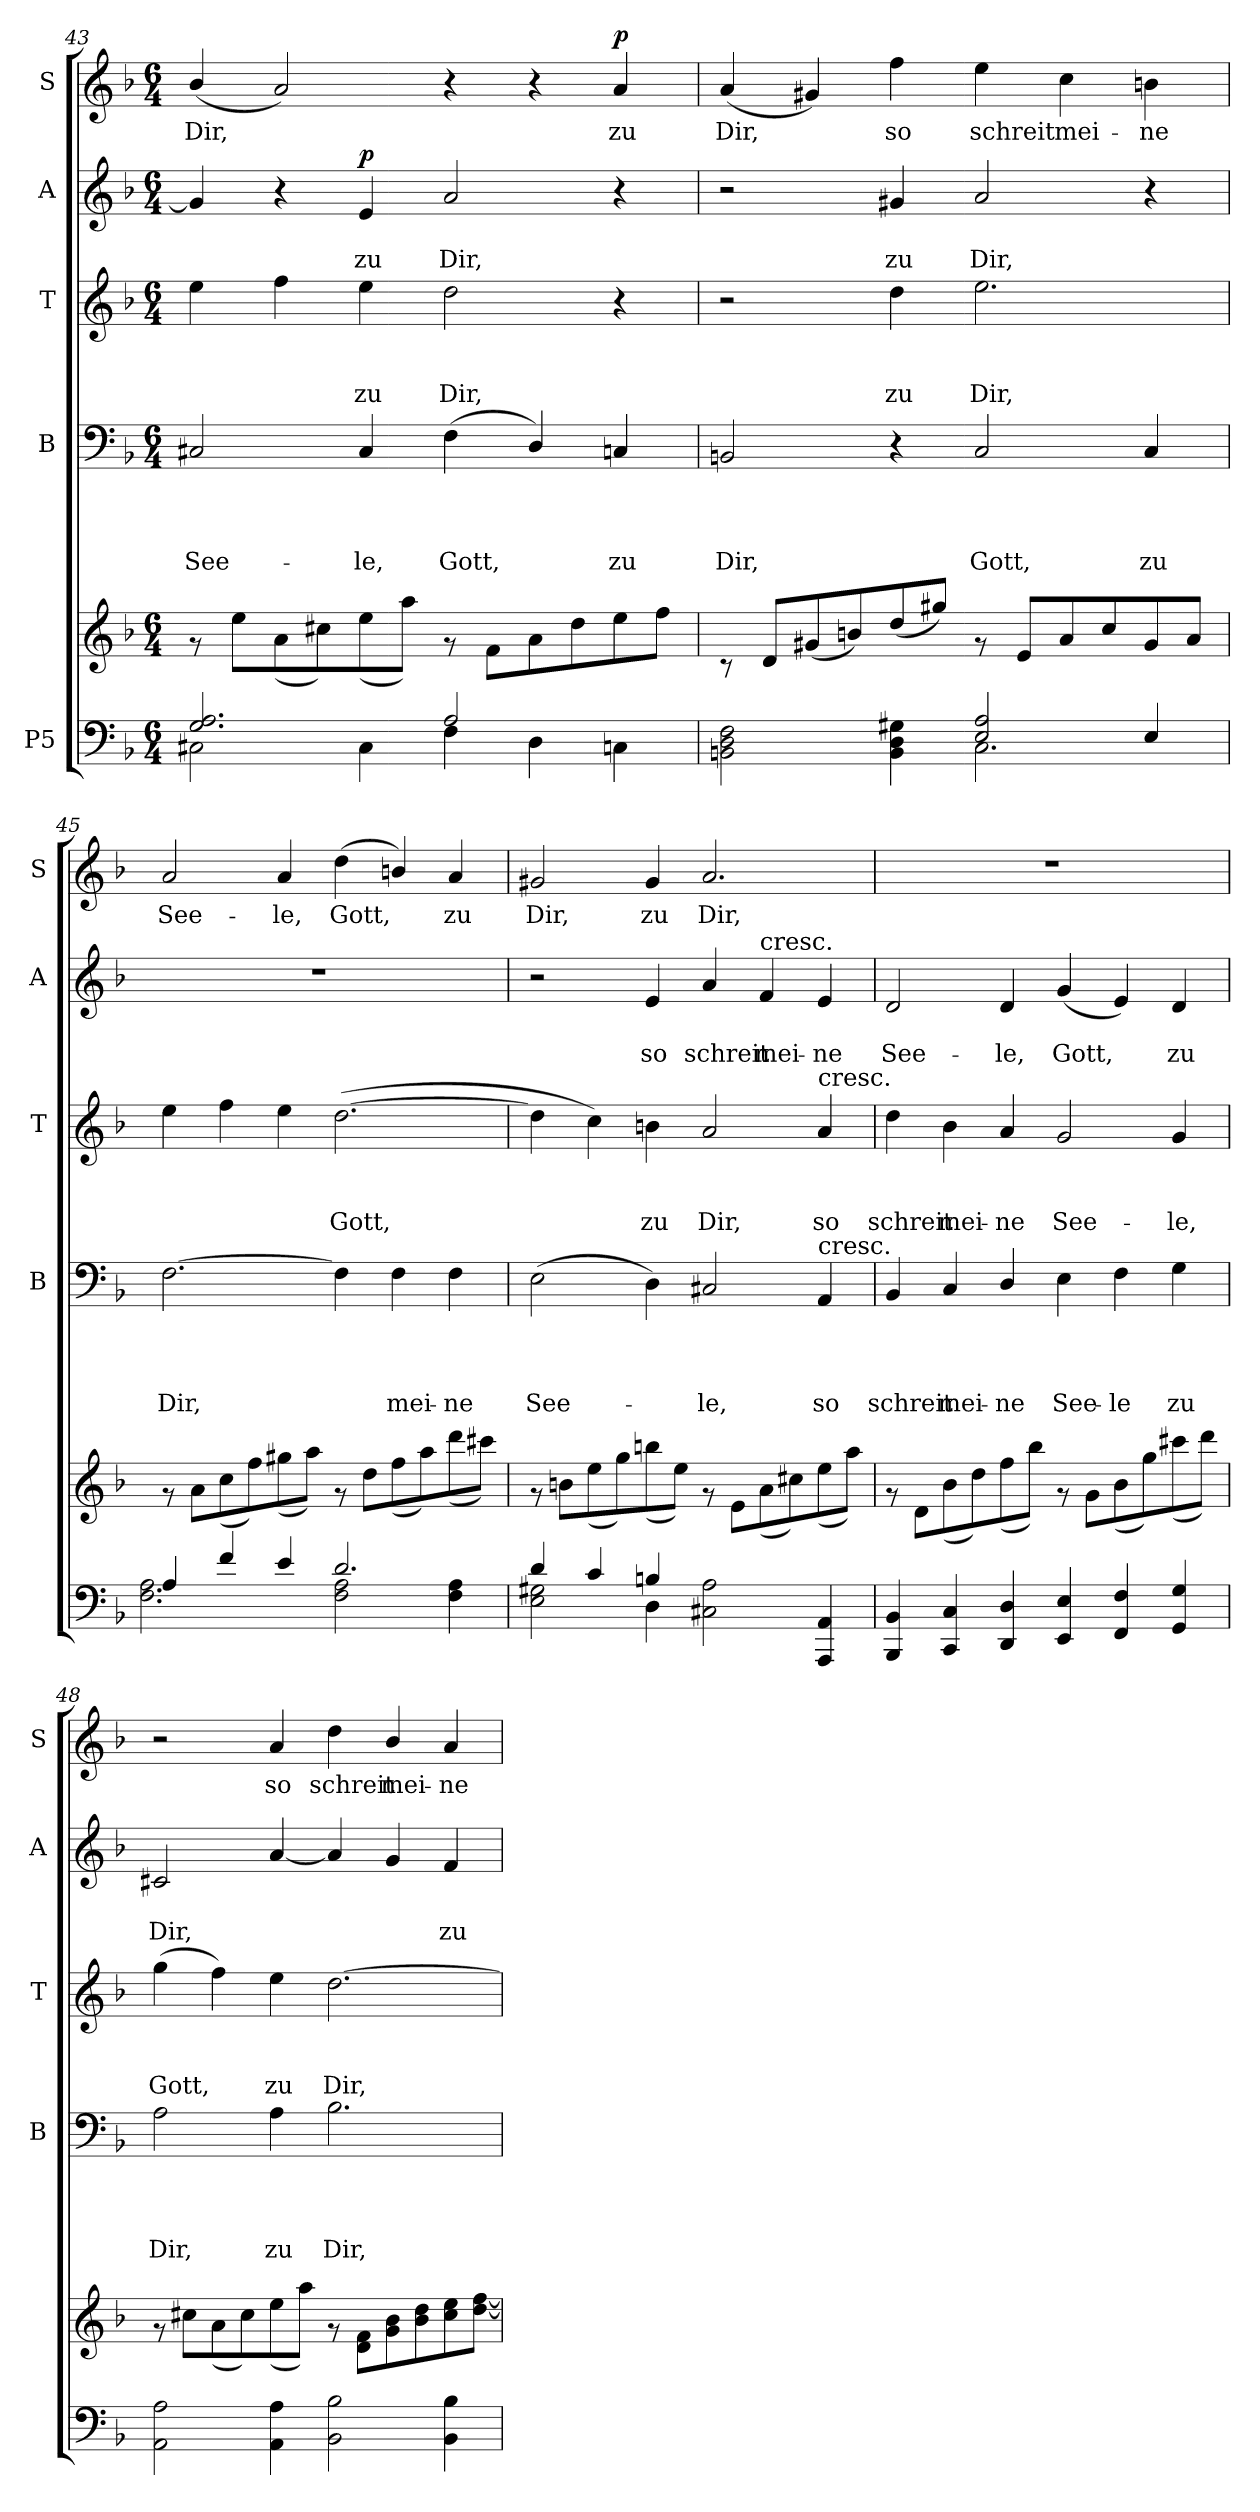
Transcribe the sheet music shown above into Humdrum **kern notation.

**kern	**kern	**kern	**text	**text	**text	**text	**kern	**text	**text	**text	**kern	**text	**text	**dynam	**kern	**text	**dynam
*part5	*part5	*part4	*part4	*part4	*part4	*part4	*part3	*part3	*part3	*part3	*part2	*part2	*part2	*part2	*part1	*part1	*part1
*staff6	*staff5	*staff4	*staff4	*staff4	*staff4	*staff4	*staff3	*staff3	*staff3	*staff3	*staff2	*staff2	*staff2	*staff2	*staff1	*staff1	*staff1
*I"P5	*	*I"B	*	*	*	*	*I"T	*	*	*	*I"A	*	*	*	*I"S	*	*
*	*	*I'B	*	*	*	*	*I'T	*	*	*	*I'A	*	*	*	*I'S	*	*
*clefF4	*clefG2	*clefF4	*	*	*	*	*clefG2	*	*	*	*clefG2	*	*	*	*clefG2	*	*
*	*	*	*	*	*	*	*ITrd7c12	*	*	*	*	*	*	*	*	*	*
*k[b-]	*k[b-]	*k[b-]	*	*	*	*	*k[b-]	*	*	*	*k[b-]	*	*	*	*k[b-]	*	*
*F:	*F:	*F:	*	*	*	*	*F:	*	*	*	*F:	*	*	*	*F:	*	*
*M6/4	*M6/4	*M6/4	*	*	*	*	*M6/4	*	*	*	*M6/4	*	*	*	*M6/4	*	*
=43	=43	=43	=43	=43	=43	=43	=43	=43	=43	=43	=43	=43	=43	=43	=43	=43	=43
*^	*^	*	*	*	*	*	*	*	*	*	*	*	*	*	*	*	*
2C#X\	2.G/ 2.A/	1.ryy	8r	2C#X/	.	.	.	See-	4e\	.	.	.	4g/]	.	.	.	(4b-/	Dir,	.
.	.	.	8ee\L	.	.	.	.	.	.	.	.	.	.	.	.	.	.	.	.
.	.	.	(>8a\	.	.	.	.	.	4f\	.	.	.	4r	.	.	.	2a/)	.	.
.	.	.	8cc#X\)	.	.	.	.	.	.	.	.	.	.	.	.	.	.	.	.
!	!	!	!	!	!	!	!	!	!	!	!	!	!	!	!	!LO:DY:b	!	!	!
4C#\	.	.	(>8ee\	4C#/	.	.	.	-le,	4e\	.	.	zu	4e/	.	zu	p	.	.	.
.	.	.	8aa\J)	.	.	.	.	.	.	.	.	.	.	.	.	.	.	.	.
4F\	2A/	.	8r	(>4F\	.	.	.	Gott,	2d\	.	.	Dir,	2a/	.	Dir,	.	4r	.	.
.	.	.	8f\L	.	.	.	.	.	.	.	.	.	.	.	.	.	.	.	.
4D\	.	.	8a\	4D/)	.	.	.	.	.	.	.	.	.	.	.	.	4r	.	.
.	.	.	8dd\	.	.	.	.	.	.	.	.	.	.	.	.	.	.	.	.
!	!	!	!	!	!	!	!	!	!	!	!	!	!	!	!	!	!	!	!LO:DY:a
4Cn\	4ryy	.	8ee\	4Cn/	.	.	.	zu	4r	.	.	.	4r	.	.	.	4a/	zu	p
.	.	.	8ff\J	.	.	.	.	.	.	.	.	.	.	.	.	.	.	.	.
!!LO:PB:g=z
=44	=44	=44	=44	=44	=44	=44	=44	=44	=44	=44	=44	=44	=44	=44	=44	=44	=44	=44	=44
2BBn\ 2D\ 2F\	2.ryy	1.ryy	8r	2BBn/	.	.	.	Dir,	2r	.	.	.	2r	.	.	.	(4a/	Dir,	.
.	.	.	8d/L	.	.	.	.	.	.	.	.	.	.	.	.	.	.	.	.
.	.	.	(8g#X/	.	.	.	.	.	.	.	.	.	.	.	.	.	4g#X/)	.	.
.	.	.	8bn/)	.	.	.	.	.	.	.	.	.	.	.	.	.	.	.	.
4BB\ 4D\ 4G#X\	.	.	(8dd/	4r	.	.	.	.	4d\	.	.	zu	4g#X/	.	zu	.	4ff\	so	.
.	.	.	8gg#X/J)	.	.	.	.	.	.	.	.	.	.	.	.	.	.	.	.
2E/ 2A/	2.C\	.	8r	2C/	.	.	.	Gott,	2.e\	.	.	Dir,	2a/	.	Dir,	.	4ee\	schreit	.
.	.	.	8e/L	.	.	.	.	.	.	.	.	.	.	.	.	.	.	.	.
.	.	.	8a/	.	.	.	.	.	.	.	.	.	.	.	.	.	4cc\	mei-	.
.	.	.	8cc/	.	.	.	.	.	.	.	.	.	.	.	.	.	.	.	.
4E/	.	.	8g#/	4C/	.	.	.	zu	.	.	.	.	4r	.	.	.	4bn\	-ne	.
.	.	.	8a/J	.	.	.	.	.	.	.	.	.	.	.	.	.	.	.	.
=45	=45	=45	=45	=45	=45	=45	=45	=45	=45	=45	=45	=45	=45	=45	=45	=45	=45	=45	=45
4A/	2.F\ 2.A\	1.ryy	8r	[2.F\	.	.	.	Dir,	4e\	.	.	.	1.r	.	.	.	2a/	See-	.
.	.	.	8a\L	.	.	.	.	.	.	.	.	.	.	.	.	.	.	.	.
4f/	.	.	(>8cc\	.	.	.	.	.	4f\	.	.	.	.	.	.	.	.	.	.
.	.	.	8ff\)	.	.	.	.	.	.	.	.	.	.	.	.	.	.	.	.
4e/	.	.	(>8gg#X\	.	.	.	.	.	4e\	.	.	.	.	.	.	.	4a/	-le,	.
.	.	.	8aa\J)	.	.	.	.	.	.	.	.	.	.	.	.	.	.	.	.
2F\ 2A\	2.d/	.	8r	4F\]	.	.	.	.	(>[2.d\	.	.	Gott,	.	.	.	.	(>4dd\	Gott,	.
.	.	.	8dd\L	.	.	.	.	.	.	.	.	.	.	.	.	.	.	.	.
.	.	.	(>8ff\	4F\	.	.	.	mei-	.	.	.	.	.	.	.	.	4bn/)	.	.
.	.	.	8aa\)	.	.	.	.	.	.	.	.	.	.	.	.	.	.	.	.
4F\ 4A\	.	.	(>8ddd\	4F\	.	.	.	-ne	.	.	.	.	.	.	.	.	4a/	zu	.
.	.	.	8ccc#X\J)	.	.	.	.	.	.	.	.	.	.	.	.	.	.	.	.
=46	=46	=46	=46	=46	=46	=46	=46	=46	=46	=46	=46	=46	=46	=46	=46	=46	=46	=46	=46
4d/	2E\ 2G#X\	1.ryy	8r	(>2E\	.	.	.	See-	4d\]	.	.	.	2r	.	.	.	2g#X/	Dir,	.
.	.	.	8bn\L	.	.	.	.	.	.	.	.	.	.	.	.	.	.	.	.
4c/	.	.	(>8ee\	.	.	.	.	.	4c\)	.	.	.	.	.	.	.	.	.	.
.	.	.	8gg\)	.	.	.	.	.	.	.	.	.	.	.	.	.	.	.	.
4Bn/	4D\	.	(>8bbn\	4D\)	.	.	.	.	4Bn\	.	.	zu	4e/	.	so	.	4g#/	zu	.
.	.	.	8ee\J)	.	.	.	.	.	.	.	.	.	.	.	.	.	.	.	.
2C#X\ 2A\	2.ryy	.	8r	2C#X/	.	.	.	-le,	2A/	.	.	Dir,	4a/	.	schreit	.	2.a/	Dir,	.
.	.	.	8e\L	.	.	.	.	.	.	.	.	.	.	.	.	.	.	.	.
!	!	!	!	!	!	!	!	!	!	!	!	!	!LO:TX:a:t=cresc.	!	!	!	!	!	!
.	.	.	(>8a\	.	.	.	.	.	.	.	.	.	4f/	.	mei-	.	.	.	.
.	.	.	8cc#X\)	.	.	.	.	.	.	.	.	.	.	.	.	.	.	.	.
!	!	!	!	!	!	!	!	!	!LO:TX:a:t=cresc.	!	!	!	!	!	!	!	!	!	!
!	!	!	!	!LO:TX:a:t=cresc.	!	!	!	!	!	!	!	!	!	!	!	!	!	!	!
4AAA/ 4AA/	.	.	(>8ee\	4AA/	.	.	.	so	4A/	.	.	so	4e/	.	-ne	.	.	.	.
.	.	.	8aa\J)	.	.	.	.	.	.	.	.	.	.	.	.	.	.	.	.
*v	*v	*	*	*	*	*	*	*	*	*	*	*	*	*	*	*	*	*	*
=47	=47	=47	=47	=47	=47	=47	=47	=47	=47	=47	=47	=47	=47	=47	=47	=47	=47	=47
4BBB-/ 4BB-/	1.ryy	8r	4BB-/	.	.	.	schreit	4d\	.	.	schreit	2d/	.	See-	.	1.r	.	.
.	.	8d\L	.	.	.	.	.	.	.	.	.	.	.	.	.	.	.	.
4CC/ 4C/	.	(>8b-\	4C/	.	.	.	mei-	4B-\	.	.	mei-	.	.	.	.	.	.	.
.	.	8dd\)	.	.	.	.	.	.	.	.	.	.	.	.	.	.	.	.
4DD/ 4D/	.	(>8ff\	4D/	.	.	.	-ne	4A/	.	.	-ne	4d/	.	-le,	.	.	.	.
.	.	8bb-\J)	.	.	.	.	.	.	.	.	.	.	.	.	.	.	.	.
4EE/ 4E/	.	8r	4E\	.	.	.	See-	2G/	.	.	See-	(4g/	.	Gott,	.	.	.	.
.	.	8g\L	.	.	.	.	.	.	.	.	.	.	.	.	.	.	.	.
4FF/ 4F/	.	(>8b-\	4F\	.	.	.	-le	.	.	.	.	4e/)	.	.	.	.	.	.
.	.	8gg\)	.	.	.	.	.	.	.	.	.	.	.	.	.	.	.	.
4GG/ 4G/	.	(>8ccc#X\	4G\	.	.	.	zu	4G/	.	.	-le,	4d/	.	zu	.	.	.	.
.	.	8ddd\J)	.	.	.	.	.	.	.	.	.	.	.	.	.	.	.	.
!!LO:LB:g=z
=48	=48	=48	=48	=48	=48	=48	=48	=48	=48	=48	=48	=48	=48	=48	=48	=48	=48	=48
2AA\ 2A\	1.ryy	8r	2A\	.	.	.	Dir,	(>4g\	.	.	Gott,	2c#X/	.	Dir,	.	2r	.	.
.	.	8cc#X\L	.	.	.	.	.	.	.	.	.	.	.	.	.	.	.	.
.	.	(>8a\	.	.	.	.	.	4f\)	.	.	.	.	.	.	.	.	.	.
.	.	8cc#\)	.	.	.	.	.	.	.	.	.	.	.	.	.	.	.	.
4AA\ 4A\	.	(>8ee\	4A\	.	.	.	zu	4e\	.	.	zu	[4a/	.	.	.	4a/	so	.
.	.	8aa\J)	.	.	.	.	.	.	.	.	.	.	.	.	.	.	.	.
2BB-\ 2B-\	.	8r	2.B-\	.	.	.	Dir,	[2.d\	.	.	Dir,	4a/]	.	.	.	4dd\	schreit	.
.	.	8d\ 8f\L	.	.	.	.	.	.	.	.	.	.	.	.	.	.	.	.
.	.	8g\ 8b-\	.	.	.	.	.	.	.	.	.	4g/	.	.	.	4b-/	mei-	.
.	.	8b-\ 8dd\	.	.	.	.	.	.	.	.	.	.	.	.	.	.	.	.
4BB-\ 4B-\	.	8cc#\ 8ee\	.	.	.	.	.	.	.	.	.	4f/	.	zu	.	4a/	-ne	.
.	.	[8dd\ [8ff\J	.	.	.	.	.	.	.	.	.	.	.	.	.	.	.	.
*	*v	*v	*	*	*	*	*	*	*	*	*	*	*	*	*	*	*	*
=	=	=	=	=	=	=	=	=	=	=	=	=	=	=	=	=	=
*-	*-	*-	*-	*-	*-	*-	*-	*-	*-	*-	*-	*-	*-	*-	*-	*-	*-
